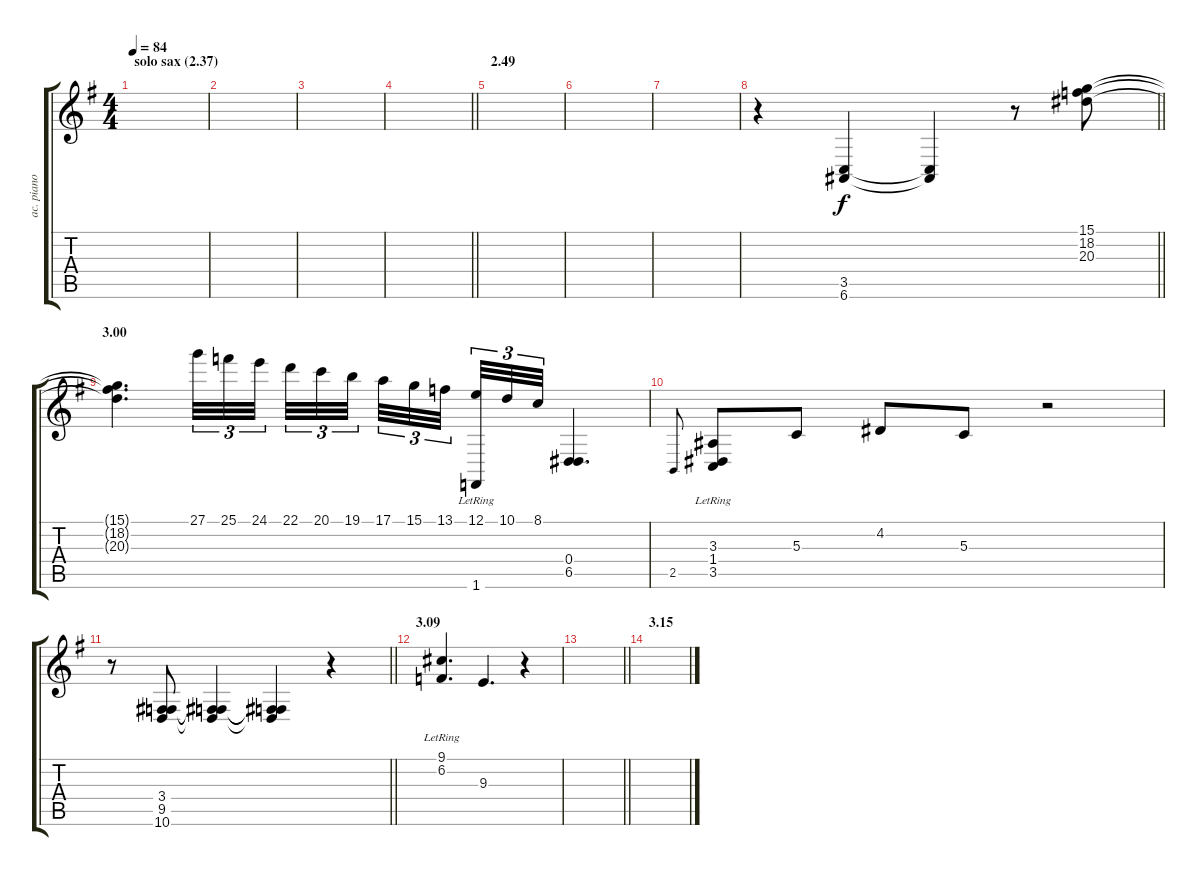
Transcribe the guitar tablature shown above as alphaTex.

\track ("ac. piano" "ac. piano") {instrument acousticgrandpiano}
\staff {score tabs}
\tuning (E4 B3 G3 D3 A2 E2) {hide}
\ts (4 4)
\section ("" "solo sax (2.37)")
\tempo 84
\clef g2
\ks g
|
|
|
\barLineRight lightlight
|
\section ("" "2.49")
|
|
|
\barLineRight lightlight
r.4 (3.5 6.6).4 (3.5{t} 6.6{t}).4 r.8 (15.1 18.2 20.3).8 |
\section ("" "3.00")
(15.1{t} 18.2{t} 20.3{t}).4{d} 27.1.32{tu (3 2)} 25.1.32{tu (3 2)} 24.1.32{tu (3 2) beam splitsecondary} 22.1.32{tu (3 2)} 20.1.32{tu (3 2)} 19.1.32{tu (3 2)} 17.1.32{tu (3 2)} 15.1.32{tu (3 2)} 13.1.32{tu (3 2) beam splitsecondary} (12.1 1.6{lr}).32{tu (3 2)} 10.1.32{tu (3 2)} 8.1.32{tu (3 2)} (0.4 6.5).4{d} |
2.5.8{gr onbeat} (3.3 1.4{lr} 3.5{lr}).8 5.3.8 4.2.8 5.3.8 r.2 |
\barLineRight lightlight
r.8 (3.4 9.5 10.6).8 (3.4{t} 9.5{t} 10.6{t}).4 (3.4{t} 9.5{t} 10.6{t}).4 r.4 |
\section ("" "3.09")
(9.1{lr} 6.2{lr}).4{d} 9.3.4{d} r.4 |
\barLineRight lightlight
|
\section ("" "3.15")
